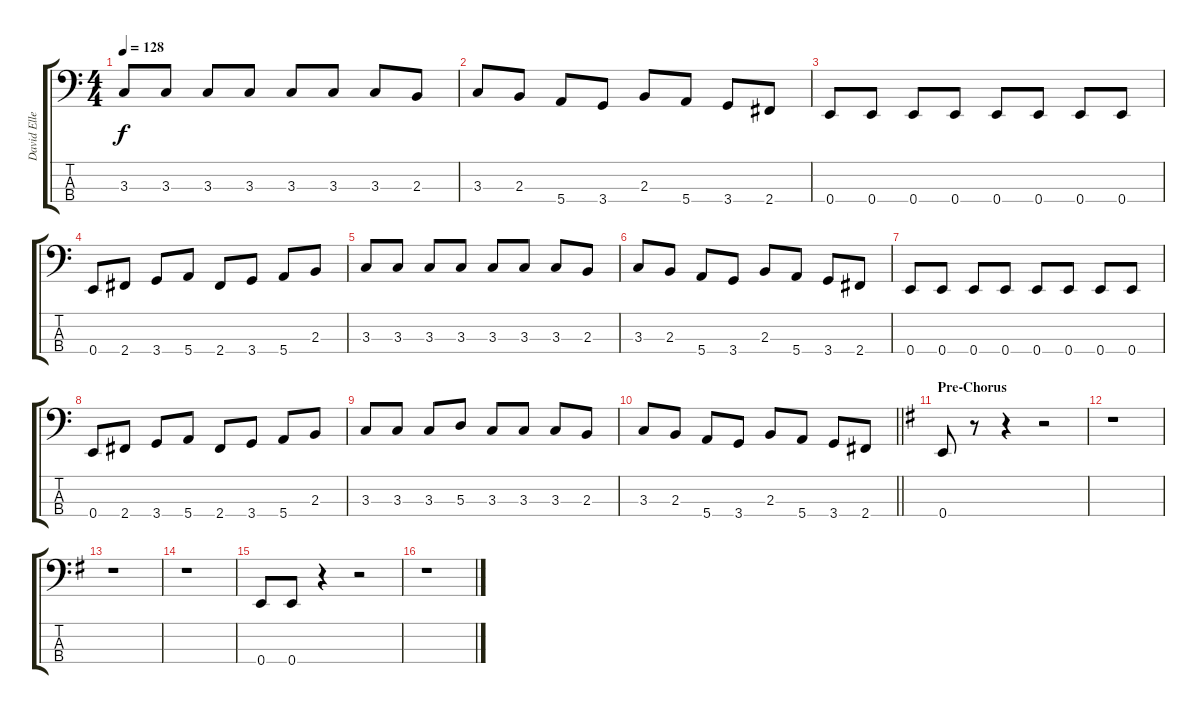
\track ("David Ellefson" "David Elle") {instrument electricbasspick}
\staff {score tabs}
\tuning (G2 D2 A1 E1) {hide}
\ts (4 4)
\tempo 128
\clef f4
\ks c
3.3.8{dy f} 3.3.8 3.3.8 3.3.8 3.3.8 3.3.8 3.3.8 2.3.8 |
3.3.8 2.3.8 5.4.8 3.4.8 2.3.8 5.4.8 3.4.8 2.4.8 |
0.4.8 0.4.8 0.4.8 0.4.8 0.4.8 0.4.8 0.4.8 0.4.8 |
0.4.8 2.4.8 3.4.8 5.4.8 2.4.8 3.4.8 5.4.8 2.3.8 |
3.3.8 3.3.8 3.3.8 3.3.8 3.3.8 3.3.8 3.3.8 2.3.8 |
3.3.8 2.3.8 5.4.8 3.4.8 2.3.8 5.4.8 3.4.8 2.4.8 |
0.4.8 0.4.8 0.4.8 0.4.8 0.4.8 0.4.8 0.4.8 0.4.8 |
0.4.8 2.4.8 3.4.8 5.4.8 2.4.8 3.4.8 5.4.8 2.3.8 |
3.3.8 3.3.8 3.3.8 5.3.8 3.3.8 3.3.8 3.3.8 2.3.8 |
\barLineRight lightlight
3.3.8 2.3.8 5.4.8 3.4.8 2.3.8 5.4.8 3.4.8 2.4.8 |
\section ("" "Pre-Chorus")
\ks g
0.4.8 r.8 r.4 r.2 |
r.1 |
r.1 |
r.1 |
0.4.8 0.4.8 r.4 r.2 |
r.1
